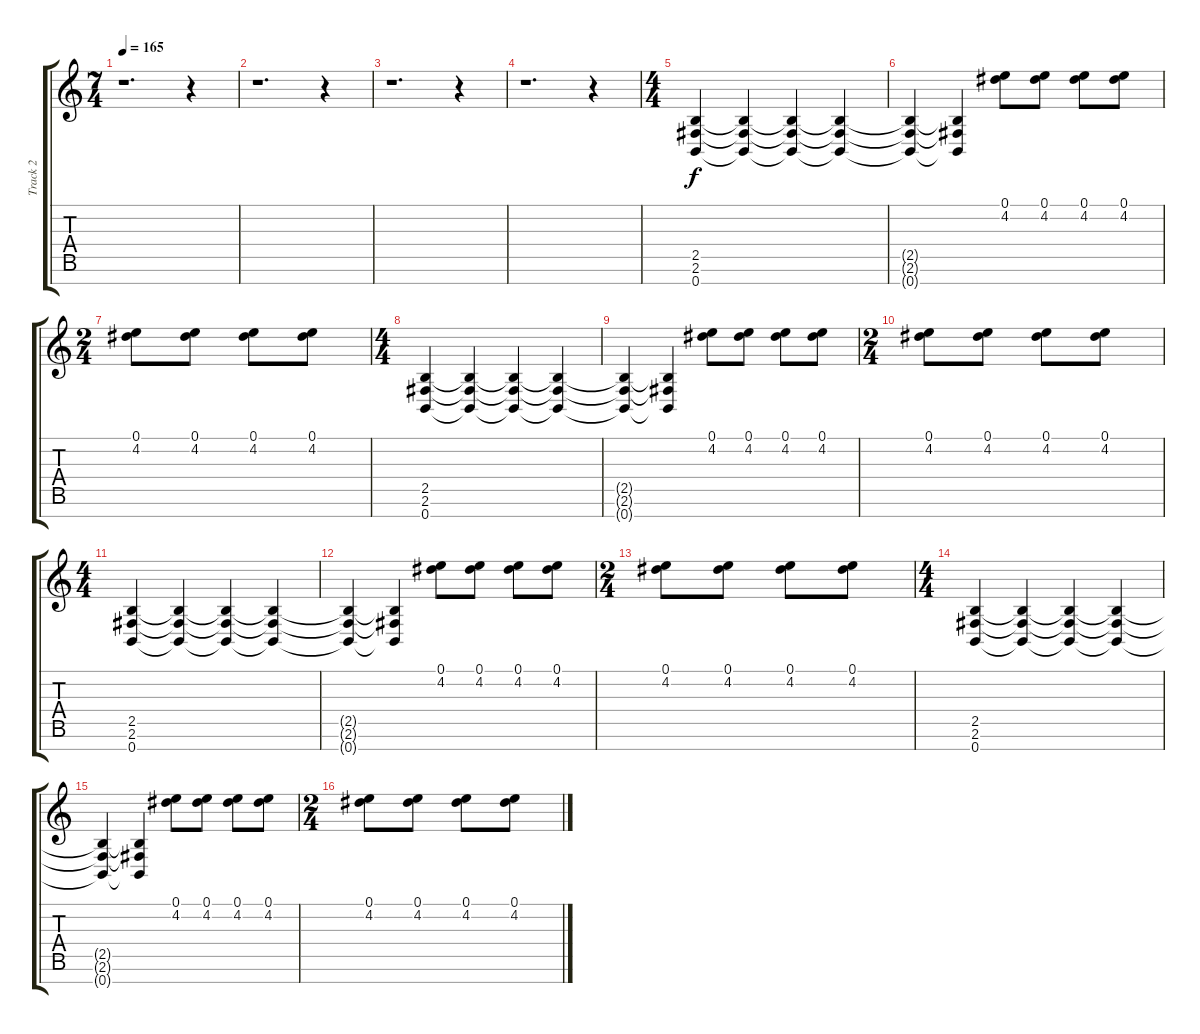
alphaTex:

\track ("Track 2" "Track 2") {instrument distortionguitar}
\staff {score tabs}
\tuning (E4 B3 G3 D3 A2 E2 B1) {hide}
\ts (7 4)
\tempo 165
\clef g2
\ks c
r.1{d dy f instrument distortionguitar} r.4 |
r.1{d} r.4 |
r.1{d} r.4 |
r.1{d} r.4 |
\ts (4 4)
(2.5 2.6 0.7).4 (2.5{t} 2.6{t} 0.7{t}).4 (2.5{t} 2.6{t} 0.7{t}).4 (2.5{t} 2.6{t} 0.7{t}).4 |
(2.5{t} 2.6{t} 0.7{t}).4 (2.5{t} 2.6{t} 0.7{t}).4 (0.1 4.2).8 (0.1 4.2).8 (0.1 4.2).8 (0.1 4.2).8 |
\ts (2 4)
(0.1 4.2).8 (0.1 4.2).8 (0.1 4.2).8 (0.1 4.2).8 |
\ts (4 4)
(2.5 2.6 0.7).4 (2.5{t} 2.6{t} 0.7{t}).4 (2.5{t} 2.6{t} 0.7{t}).4 (2.5{t} 2.6{t} 0.7{t}).4 |
(2.5{t} 2.6{t} 0.7{t}).4 (2.5{t} 2.6{t} 0.7{t}).4 (0.1 4.2).8 (0.1 4.2).8 (0.1 4.2).8 (0.1 4.2).8 |
\ts (2 4)
(0.1 4.2).8 (0.1 4.2).8 (0.1 4.2).8 (0.1 4.2).8 |
\ts (4 4)
(2.5 2.6 0.7).4 (2.5{t} 2.6{t} 0.7{t}).4 (2.5{t} 2.6{t} 0.7{t}).4 (2.5{t} 2.6{t} 0.7{t}).4 |
(2.5{t} 2.6{t} 0.7{t}).4 (2.5{t} 2.6{t} 0.7{t}).4 (0.1 4.2).8 (0.1 4.2).8 (0.1 4.2).8 (0.1 4.2).8 |
\ts (2 4)
(0.1 4.2).8 (0.1 4.2).8 (0.1 4.2).8 (0.1 4.2).8 |
\ts (4 4)
(2.5 2.6 0.7).4 (2.5{t} 2.6{t} 0.7{t}).4 (2.5{t} 2.6{t} 0.7{t}).4 (2.5{t} 2.6{t} 0.7{t}).4 |
(2.5{t} 2.6{t} 0.7{t}).4 (2.5{t} 2.6{t} 0.7{t}).4 (0.1 4.2).8 (0.1 4.2).8 (0.1 4.2).8 (0.1 4.2).8 |
\ts (2 4)
(0.1 4.2).8 (0.1 4.2).8 (0.1 4.2).8 (0.1 4.2).8
